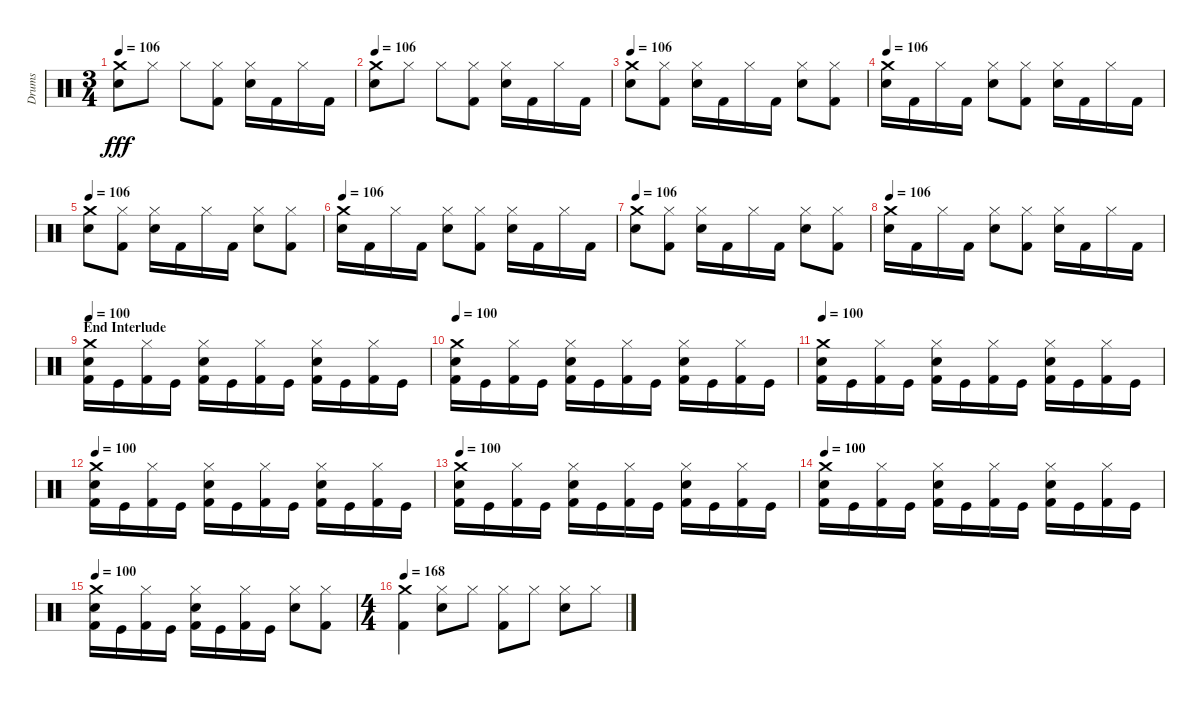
\track ("Drums" "Drums") {instrument percussion}
\staff {score}
\articulation defaults
\ts (3 4)
\tempo 106
\clef neutral
\ks c
("Snare (hit) 2" "Crash medium (hit)").8{dy fff} "Hi-Hat (closed)".8 "Hi-Hat (closed)".8 ("Kick (hit) 2" "Hi-Hat (closed)").8 ("Snare (hit) 2" "Hi-Hat (closed)").16 "Kick (hit) 2".16 "Hi-Hat (closed)".16 "Kick (hit) 2".16 |
\tempo 106
("Snare (hit) 2" "Crash medium (hit)").8 "Hi-Hat (closed)".8 "Hi-Hat (closed)".8 ("Kick (hit) 2" "Hi-Hat (closed)").8 ("Snare (hit) 2" "Hi-Hat (closed)").16 "Kick (hit) 2".16 "Hi-Hat (closed)".16 "Kick (hit) 2".16 |
\tempo 106
("Snare (hit) 2" "Crash medium (hit)").8 ("Hi-Hat (closed)" "Kick (hit) 2").8 ("Snare (hit) 2" "Hi-Hat (closed)").16 "Kick (hit) 2".16 "Hi-Hat (closed)".16 "Kick (hit) 2".16 ("Snare (hit) 2" "Hi-Hat (closed)").8 ("Hi-Hat (closed)" "Kick (hit) 2").8 |
\tempo 106
("Snare (hit) 2" "Crash medium (hit)").16 "Kick (hit) 2".16 "Hi-Hat (closed)".16 "Kick (hit) 2".16 ("Snare (hit) 2" "Hi-Hat (closed)").8 ("Hi-Hat (closed)" "Kick (hit) 2").8 ("Snare (hit) 2" "Hi-Hat (closed)").16 "Kick (hit) 2".16 "Hi-Hat (closed)".16 "Kick (hit) 2".16 |
\tempo 106
("Snare (hit) 2" "Crash medium (hit)").8 ("Hi-Hat (closed)" "Kick (hit) 2").8 ("Snare (hit) 2" "Hi-Hat (closed)").16 "Kick (hit) 2".16 "Hi-Hat (closed)".16 "Kick (hit) 2".16 ("Snare (hit) 2" "Hi-Hat (closed)").8 ("Hi-Hat (closed)" "Kick (hit) 2").8 |
\tempo 106
("Snare (hit) 2" "Crash medium (hit)").16 "Kick (hit) 2".16 "Hi-Hat (closed)".16 "Kick (hit) 2".16 ("Snare (hit) 2" "Hi-Hat (closed)").8 ("Hi-Hat (closed)" "Kick (hit) 2").8 ("Snare (hit) 2" "Hi-Hat (closed)").16 "Kick (hit) 2".16 "Hi-Hat (closed)".16 "Kick (hit) 2".16 |
\tempo 106
("Snare (hit) 2" "Crash medium (hit)").8 ("Hi-Hat (closed)" "Kick (hit) 2").8 ("Snare (hit) 2" "Hi-Hat (closed)").16 "Kick (hit) 2".16 "Hi-Hat (closed)".16 "Kick (hit) 2".16 ("Snare (hit) 2" "Hi-Hat (closed)").8 ("Hi-Hat (closed)" "Kick (hit) 2").8 |
\tempo 106
("Snare (hit) 2" "Crash medium (hit)").16 "Kick (hit) 2".16 "Hi-Hat (closed)".16 "Kick (hit) 2".16 ("Snare (hit) 2" "Hi-Hat (closed)").8 ("Hi-Hat (closed)" "Kick (hit) 2").8 ("Snare (hit) 2" "Hi-Hat (closed)").16 "Kick (hit) 2".16 "Hi-Hat (closed)".16 "Kick (hit) 2".16 |
\section ("" "End Interlude")
\tempo 100
("Kick (hit) 2" "Snare (hit) 2" "Crash medium (hit)").16 "Kick (hit)".16 ("Kick (hit) 2" "Hi-Hat (closed)").16 "Kick (hit)".16 ("Kick (hit) 2" "Snare (hit) 2" "Hi-Hat (closed)").16 "Kick (hit)".16 ("Kick (hit) 2" "Hi-Hat (closed)").16 "Kick (hit)".16 ("Kick (hit) 2" "Snare (hit) 2" "Hi-Hat (closed)").16 "Kick (hit)".16 ("Kick (hit) 2" "Hi-Hat (closed)").16 "Kick (hit)".16 |
\tempo 100
("Kick (hit) 2" "Snare (hit) 2" "Crash medium (hit)").16 "Kick (hit)".16 ("Kick (hit) 2" "Hi-Hat (closed)").16 "Kick (hit)".16 ("Kick (hit) 2" "Snare (hit) 2" "Hi-Hat (closed)").16 "Kick (hit)".16 ("Kick (hit) 2" "Hi-Hat (closed)").16 "Kick (hit)".16 ("Kick (hit) 2" "Snare (hit) 2" "Hi-Hat (closed)").16 "Kick (hit)".16 ("Kick (hit) 2" "Hi-Hat (closed)").16 "Kick (hit)".16 |
\tempo 100
("Kick (hit) 2" "Snare (hit) 2" "Crash medium (hit)").16 "Kick (hit)".16 ("Kick (hit) 2" "Hi-Hat (closed)").16 "Kick (hit)".16 ("Kick (hit) 2" "Snare (hit) 2" "Hi-Hat (closed)").16 "Kick (hit)".16 ("Kick (hit) 2" "Hi-Hat (closed)").16 "Kick (hit)".16 ("Kick (hit) 2" "Snare (hit) 2" "Hi-Hat (closed)").16 "Kick (hit)".16 ("Kick (hit) 2" "Hi-Hat (closed)").16 "Kick (hit)".16 |
\tempo 100
("Kick (hit) 2" "Snare (hit) 2" "Crash medium (hit)").16 "Kick (hit)".16 ("Kick (hit) 2" "Hi-Hat (closed)").16 "Kick (hit)".16 ("Kick (hit) 2" "Snare (hit) 2" "Hi-Hat (closed)").16 "Kick (hit)".16 ("Kick (hit) 2" "Hi-Hat (closed)").16 "Kick (hit)".16 ("Kick (hit) 2" "Snare (hit) 2" "Hi-Hat (closed)").16 "Kick (hit)".16 ("Kick (hit) 2" "Hi-Hat (closed)").16 "Kick (hit)".16 |
\tempo 100
("Kick (hit) 2" "Snare (hit) 2" "Crash medium (hit)").16 "Kick (hit)".16 ("Kick (hit) 2" "Hi-Hat (closed)").16 "Kick (hit)".16 ("Kick (hit) 2" "Snare (hit) 2" "Hi-Hat (closed)").16 "Kick (hit)".16 ("Kick (hit) 2" "Hi-Hat (closed)").16 "Kick (hit)".16 ("Kick (hit) 2" "Snare (hit) 2" "Hi-Hat (closed)").16 "Kick (hit)".16 ("Kick (hit) 2" "Hi-Hat (closed)").16 "Kick (hit)".16 |
\tempo 100
("Kick (hit) 2" "Snare (hit) 2" "Crash medium (hit)").16 "Kick (hit)".16 ("Kick (hit) 2" "Hi-Hat (closed)").16 "Kick (hit)".16 ("Kick (hit) 2" "Snare (hit) 2" "Hi-Hat (closed)").16 "Kick (hit)".16 ("Kick (hit) 2" "Hi-Hat (closed)").16 "Kick (hit)".16 ("Kick (hit) 2" "Snare (hit) 2" "Hi-Hat (closed)").16 "Kick (hit)".16 ("Kick (hit) 2" "Hi-Hat (closed)").16 "Kick (hit)".16 |
\tempo 100
("Kick (hit) 2" "Snare (hit) 2" "Crash medium (hit)").16 "Kick (hit)".16 ("Kick (hit) 2" "Hi-Hat (closed)").16 "Kick (hit)".16 ("Kick (hit) 2" "Snare (hit) 2" "Hi-Hat (closed)").16 "Kick (hit)".16 ("Kick (hit) 2" "Hi-Hat (closed)").16 "Kick (hit)".16 ("Snare (hit) 2" "Hi-Hat (closed)").8 ("Kick (hit) 2" "Hi-Hat (closed)").8 |
\ts (4 4)
\tempo 168
("Crash medium (hit)" "Kick (hit) 2").4 ("Hi-Hat (closed)" "Snare (hit) 2").8 "Hi-Hat (closed)".8 ("Kick (hit) 2" "Hi-Hat (closed)").8 "Hi-Hat (closed)".8 ("Snare (hit) 2" "Hi-Hat (closed)").8 "Hi-Hat (closed)".8
